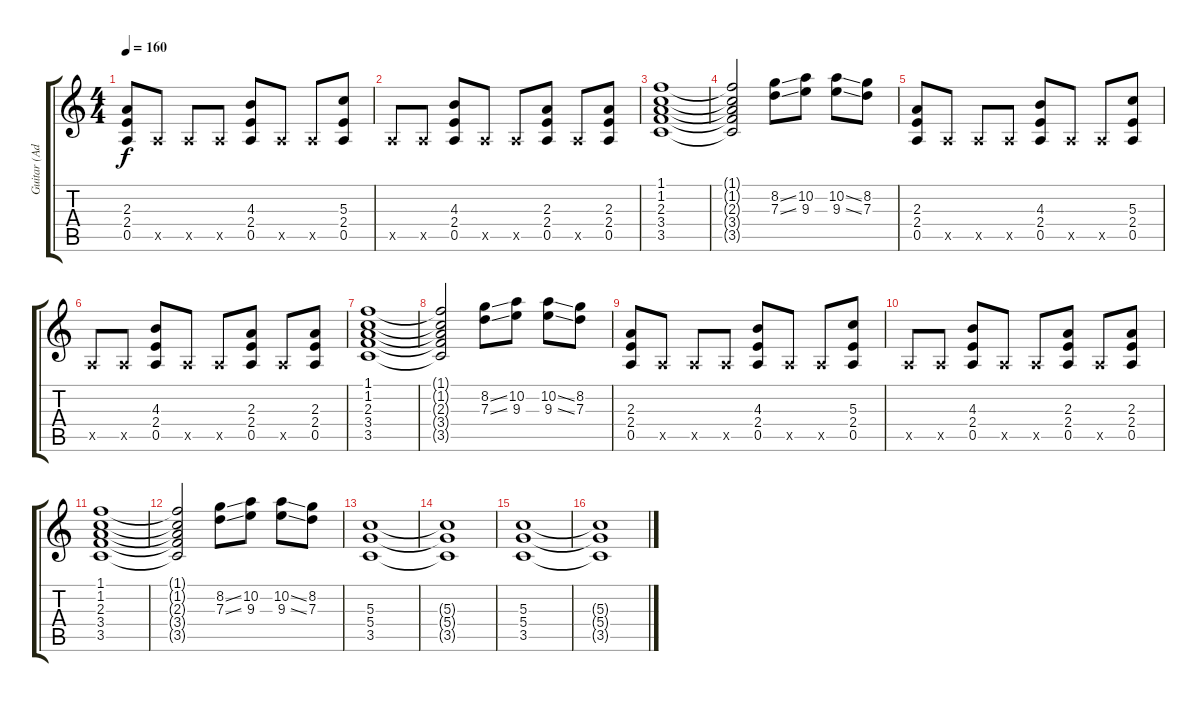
\track ("Guitar (Adrian)" "Guitar (Ad") {instrument distortionguitar}
\staff {score tabs}
\tuning (E4 B3 G3 D3 A2 E2) {hide}
\ts (4 4)
\tempo 160
\clef g2
\ks c
(2.3 2.4 0.5).8{dy f} 0.5{x}.8 0.5{x}.8 0.5{x}.8 (4.3 2.4 0.5).8 0.5{x}.8 0.5{x}.8 (5.3 2.4 0.5).8 |
0.5{x}.8 0.5{x}.8 (4.3 2.4 0.5).8 0.5{x}.8 0.5{x}.8 (2.3 2.4 0.5).8 0.5{x}.8 (2.3 2.4 0.5).8 |
(1.1 1.2 2.3 3.4 3.5).1 |
(1.1{t} 1.2{t} 2.3{t} 3.4{t} 3.5{t}).2 (8.2{ss} 7.3{ss}).8 (10.2 9.3).8 (10.2{ss} 9.3{ss}).8 (8.2 7.3).8 |
(2.3 2.4 0.5).8 0.5{x}.8 0.5{x}.8 0.5{x}.8 (4.3 2.4 0.5).8 0.5{x}.8 0.5{x}.8 (5.3 2.4 0.5).8 |
0.5{x}.8 0.5{x}.8 (4.3 2.4 0.5).8 0.5{x}.8 0.5{x}.8 (2.3 2.4 0.5).8 0.5{x}.8 (2.3 2.4 0.5).8 |
(1.1 1.2 2.3 3.4 3.5).1 |
(1.1{t} 1.2{t} 2.3{t} 3.4{t} 3.5{t}).2 (8.2{ss} 7.3{ss}).8 (10.2 9.3).8 (10.2{ss} 9.3{ss}).8 (8.2 7.3).8 |
(2.3 2.4 0.5).8 0.5{x}.8 0.5{x}.8 0.5{x}.8 (4.3 2.4 0.5).8 0.5{x}.8 0.5{x}.8 (5.3 2.4 0.5).8 |
0.5{x}.8 0.5{x}.8 (4.3 2.4 0.5).8 0.5{x}.8 0.5{x}.8 (2.3 2.4 0.5).8 0.5{x}.8 (2.3 2.4 0.5).8 |
(1.1 1.2 2.3 3.4 3.5).1 |
(1.1{t} 1.2{t} 2.3{t} 3.4{t} 3.5{t}).2 (8.2{ss} 7.3{ss}).8 (10.2 9.3).8 (10.2{ss} 9.3{ss}).8 (8.2 7.3).8 |
(5.3 5.4 3.5).1 |
(5.3{t} 5.4{t} 3.5{t}).1 |
(5.3 5.4 3.5).1 |
(5.3{t} 5.4{t} 3.5{t}).1
